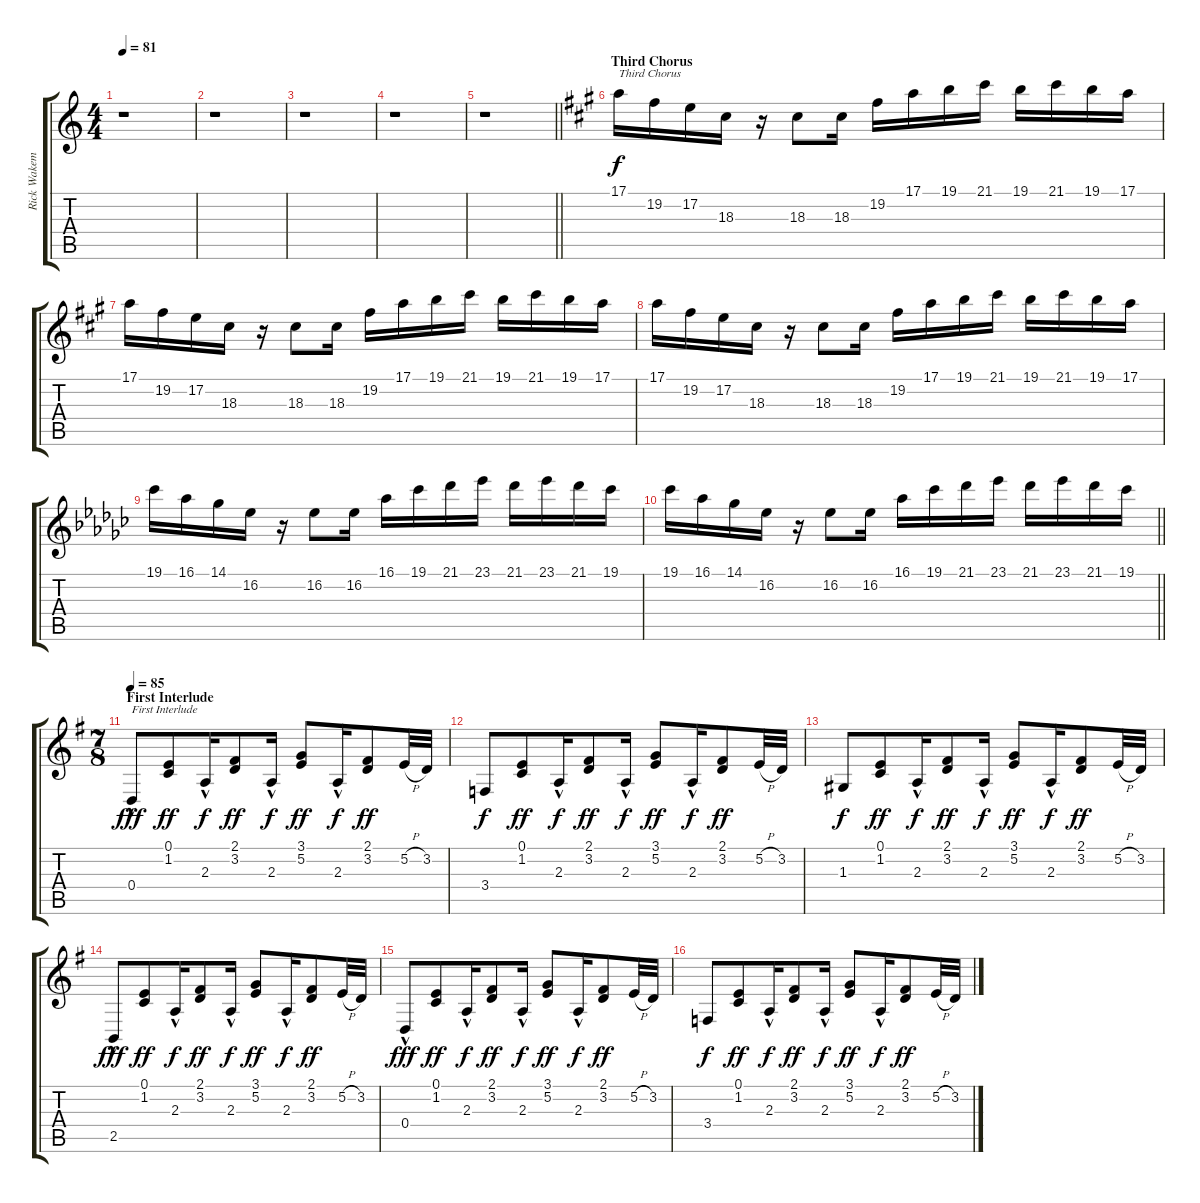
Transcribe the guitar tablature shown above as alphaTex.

\track ("Rick Wakeman 1" "Rick Wakem") {instrument drawbarorgan}
\staff {score tabs}
\tuning (E4 B3 G3 D3 A2 E2) {hide}
\ts (4 4)
\tempo 81
\clef g2
\ks c
r.1{dy f} |
r.1 |
r.1 |
r.1 |
\barLineRight lightlight
r.1 |
\section ("" "Third Chorus")
\ks a
17.1.16{txt "Third Chorus"} 19.2.16 17.2.16 18.3.16 r.16 18.3.8 18.3.16 19.2.16 17.1.16 19.1.16 21.1.16 19.1.16 21.1.16 19.1.16 17.1.16 |
17.1.16 19.2.16 17.2.16 18.3.16 r.16 18.3.8 18.3.16 19.2.16 17.1.16 19.1.16 21.1.16 19.1.16 21.1.16 19.1.16 17.1.16 |
17.1.16 19.2.16 17.2.16 18.3.16 r.16 18.3.8 18.3.16 19.2.16 17.1.16 19.1.16 21.1.16 19.1.16 21.1.16 19.1.16 17.1.16 |
\ks gb
19.1.16 16.1.16 14.1.16 16.2.16 r.16 16.2.8 16.2.16 16.1.16 19.1.16 21.1.16 23.1.16 21.1.16 23.1.16 21.1.16 19.1.16 |
\barLineRight lightlight
19.1.16 16.1.16 14.1.16 16.2.16 r.16 16.2.8 16.2.16 16.1.16 19.1.16 21.1.16 23.1.16 21.1.16 23.1.16 21.1.16 19.1.16 |
\ts (7 8)
\section ("" "First Interlude")
\tempo 85
\ks g
0.4{hac}.8{txt "First Interlude" dy fff volume 14 instrument brightacousticpiano} (0.1 1.2).8{dy ff} 2.3{hac}.16{dy f} (2.1 3.2).8{dy ff} 2.3{hac}.16{dy f} (3.1 5.2).8{dy ff} 2.3{hac}.16{dy f} (2.1 3.2).8{dy ff} 5.2{h}.32 3.2.32 |
3.4.8{dy f} (0.1 1.2).8{dy ff} 2.3{hac}.16{dy f} (2.1 3.2).8{dy ff} 2.3{hac}.16{dy f} (3.1 5.2).8{dy ff} 2.3{hac}.16{dy f} (2.1 3.2).8{dy ff} 5.2{h}.32 3.2.32 |
1.3.8{dy f} (0.1 1.2).8{dy ff} 2.3{hac}.16{dy f} (2.1 3.2).8{dy ff} 2.3{hac}.16{dy f} (3.1 5.2).8{dy ff} 2.3{hac}.16{dy f} (2.1 3.2).8{dy ff} 5.2{h}.32 3.2.32 |
2.5{hac}.8{dy fff} (0.1 1.2).8{dy ff} 2.3{hac}.16{dy f} (2.1 3.2).8{dy ff} 2.3{hac}.16{dy f} (3.1 5.2).8{dy ff} 2.3{hac}.16{dy f} (2.1 3.2).8{dy ff} 5.2{h}.32 3.2.32 |
0.4{hac}.8{dy fff} (0.1 1.2).8{dy ff} 2.3{hac}.16{dy f} (2.1 3.2).8{dy ff} 2.3{hac}.16{dy f} (3.1 5.2).8{dy ff} 2.3{hac}.16{dy f} (2.1 3.2).8{dy ff} 5.2{h}.32 3.2.32 |
3.4.8{dy f} (0.1 1.2).8{dy ff} 2.3{hac}.16{dy f} (2.1 3.2).8{dy ff} 2.3{hac}.16{dy f} (3.1 5.2).8{dy ff} 2.3{hac}.16{dy f} (2.1 3.2).8{dy ff} 5.2{h}.32 3.2.32
